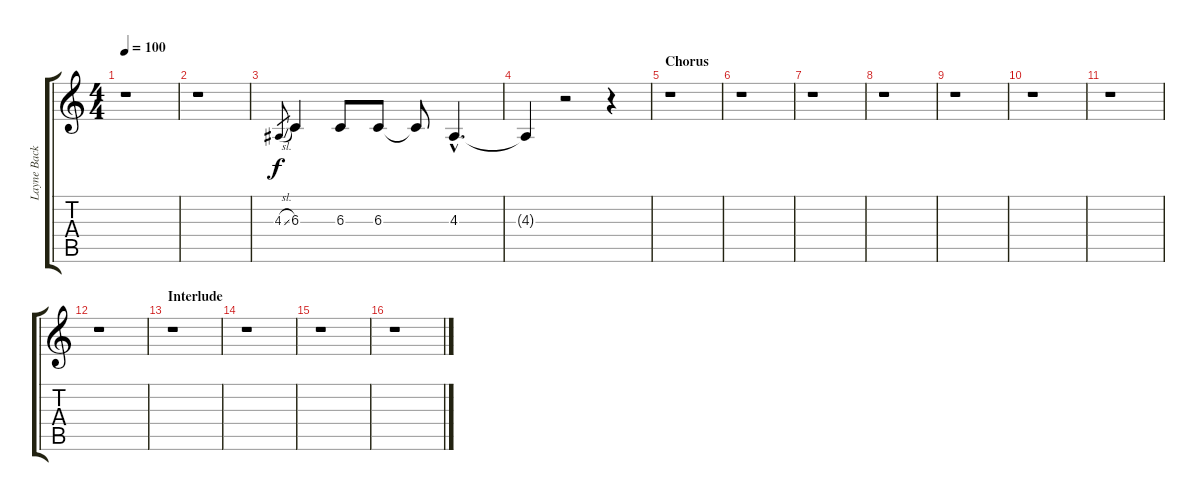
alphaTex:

\track ("Layne Backup" "Layne Back") {instrument pad4choir}
\staff {score tabs}
\tuning (Eb4 Bb3 Gb3 Db3 Ab2 Eb2) {hide}
\ts (4 4)
\tempo 100
\clef g2
\ks c
r.1{dy f} |
r.1 |
4.3{sl}.8{gr} 6.3.4 6.3.8 6.3.8 6.3{t}.8 4.3{hac}.4{d} |
4.3{t}.4 r.2 r.4 |
\section ("" "Chorus")
r.1 |
r.1 |
r.1 |
r.1 |
r.1 |
r.1 |
r.1 |
r.1 |
\section ("" "Interlude")
r.1 |
r.1 |
r.1 |
r.1
